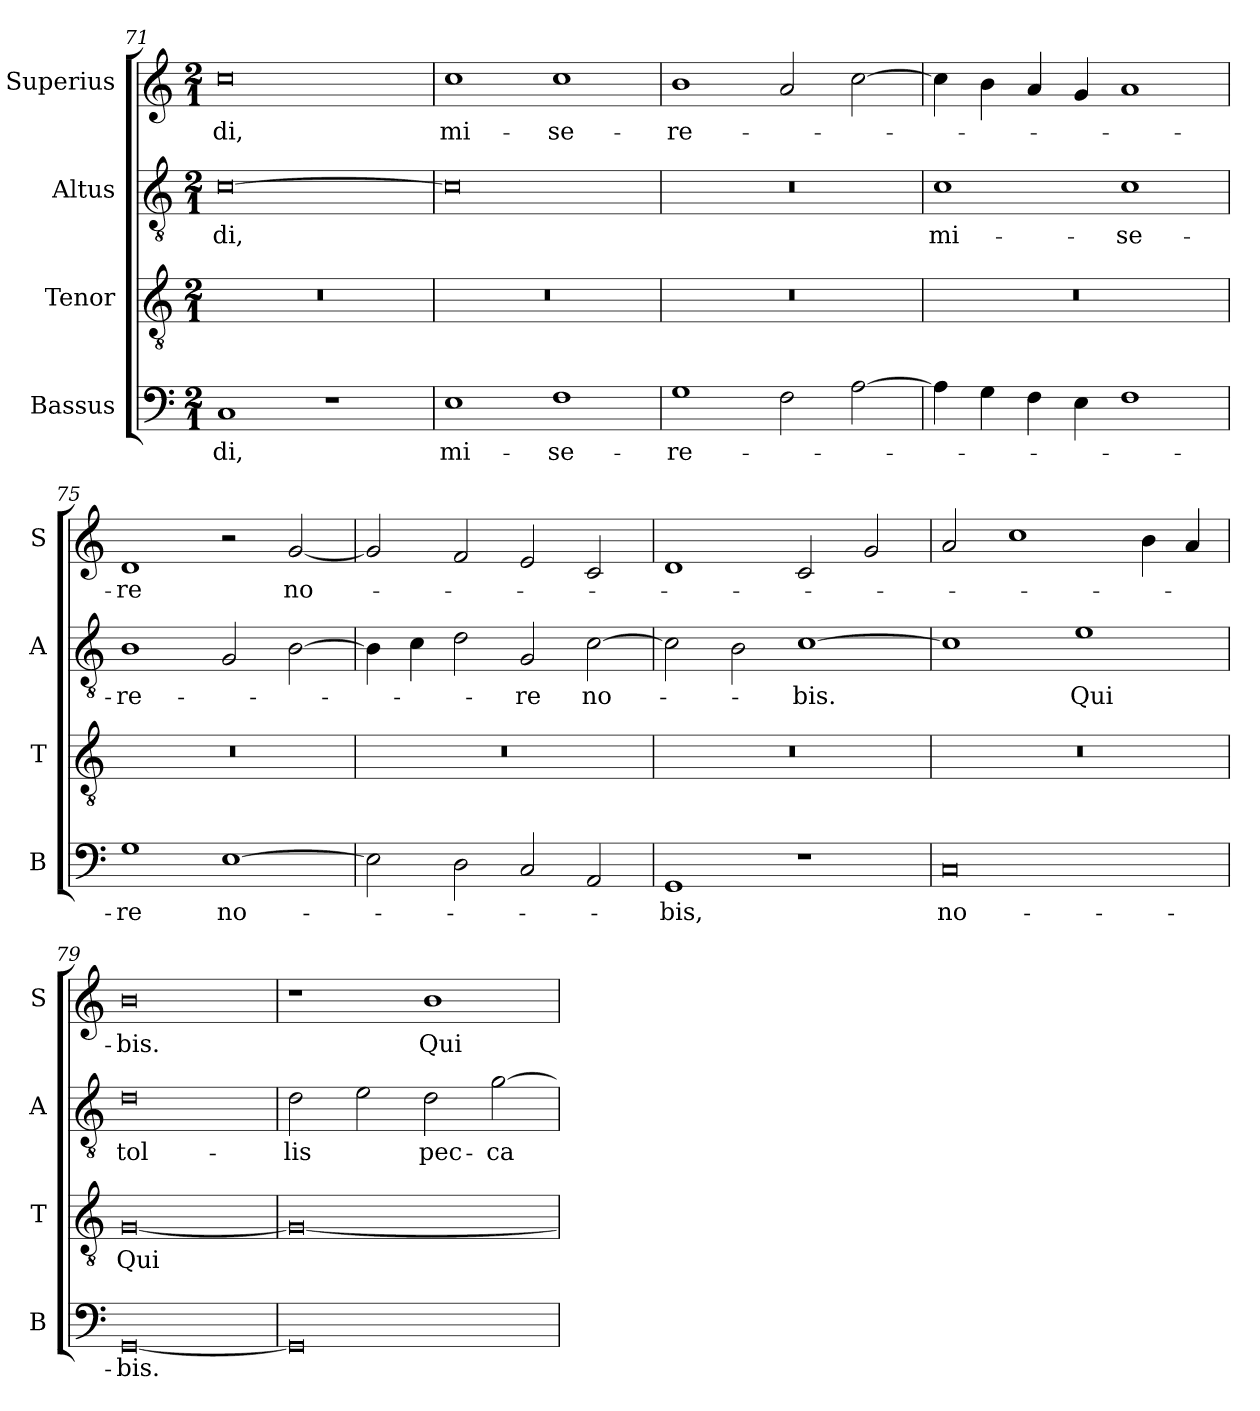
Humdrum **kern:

**kern	**text	**kern	**text	**kern	**text	**kern	**text
*part4	*part4	*part3	*part3	*part2	*part2	*part1	*part1
*staff4	*staff4	*staff3	*staff3	*staff2	*staff2	*staff1	*staff1
*I"Bassus	*	*I"Tenor	*	*I"Altus	*	*I"Superius	*
*I'B	*	*I'T	*	*I'A	*	*I'S	*
*clefF4	*	*clefGv2	*	*clefGv2	*	*clefG2	*
*k[]	*	*k[]	*	*k[]	*	*k[]	*
*M2/1	*	*M2/1	*	*M2/1	*	*M2/1	*
=71	=71	=71	=71	=71	=71	=71	=71
!	!LO:LY:i	!	!	!	!	!	!
1C	-di,	0r	.	[0c	-di,	0cc	-di,
1r	.	.	.	.	.	.	.
=72	=72	=72	=72	=72	=72	=72	=72
1E	mi-	0r	.	0c]	.	1cc	mi-
1F	-se-	.	.	.	.	1cc	-se-
=73	=73	=73	=73	=73	=73	=73	=73
1G	-re-	0r	.	0r	.	1b	-re-
2F	.	.	.	.	.	2a	.
[2A	.	.	.	.	.	[2cc	.
=74	=74	=74	=74	=74	=74	=74	=74
4A]	.	0r	.	1c	mi-	4cc]	.
4G	.	.	.	.	.	4b	.
4F	.	.	.	.	.	4a	.
4E	.	.	.	.	.	4g	.
1F	.	.	.	1c	-se-	1a	.
=75	=75	=75	=75	=75	=75	=75	=75
1G	-re	0r	.	1B	-re-	1d	-re
[1E	no-	.	.	2G	.	2r	.
.	.	.	.	[2B	.	[2g	no-
=76	=76	=76	=76	=76	=76	=76	=76
2E]	.	0r	.	4B]	.	2g]	.
.	.	.	.	4c	.	.	.
2D	.	.	.	2d	.	2f	.
2C	.	.	.	2G	-re	2e	.
2AA	.	.	.	[2c	no-	2c	.
=77	=77	=77	=77	=77	=77	=77	=77
1GG	-bis,	0r	.	2c]	.	1d	.
.	.	.	.	2B	.	.	.
1r	.	.	.	[1c	-bis.	2c	.
.	.	.	.	.	.	2g	.
=78	=78	=78	=78	=78	=78	=78	=78
!	!LO:LY:i	!	!	!	!	!	!
0C	no-	0r	.	1c]	.	2a	.
.	.	.	.	.	.	1cc	.
.	.	.	.	1e	Qui	.	.
.	.	.	.	.	.	4b	.
.	.	.	.	.	.	4a	.
=79	=79	=79	=79	=79	=79	=79	=79
!	!LO:LY:i	!	!	!	!	!	!
[0GG	-bis.	[0G	Qui	0d	tol-	0b	-bis.
=80	=80	=80	=80	=80	=80	=80	=80
0GG]	.	0G_	.	2d	-lis	1r	.
.	.	.	.	2e	.	.	.
.	.	.	.	2d	pec-	1b	Qui
.	.	.	.	[2g	-ca-	.	.
=	=	=	=	=	=	=	=
*-	*-	*-	*-	*-	*-	*-	*-
